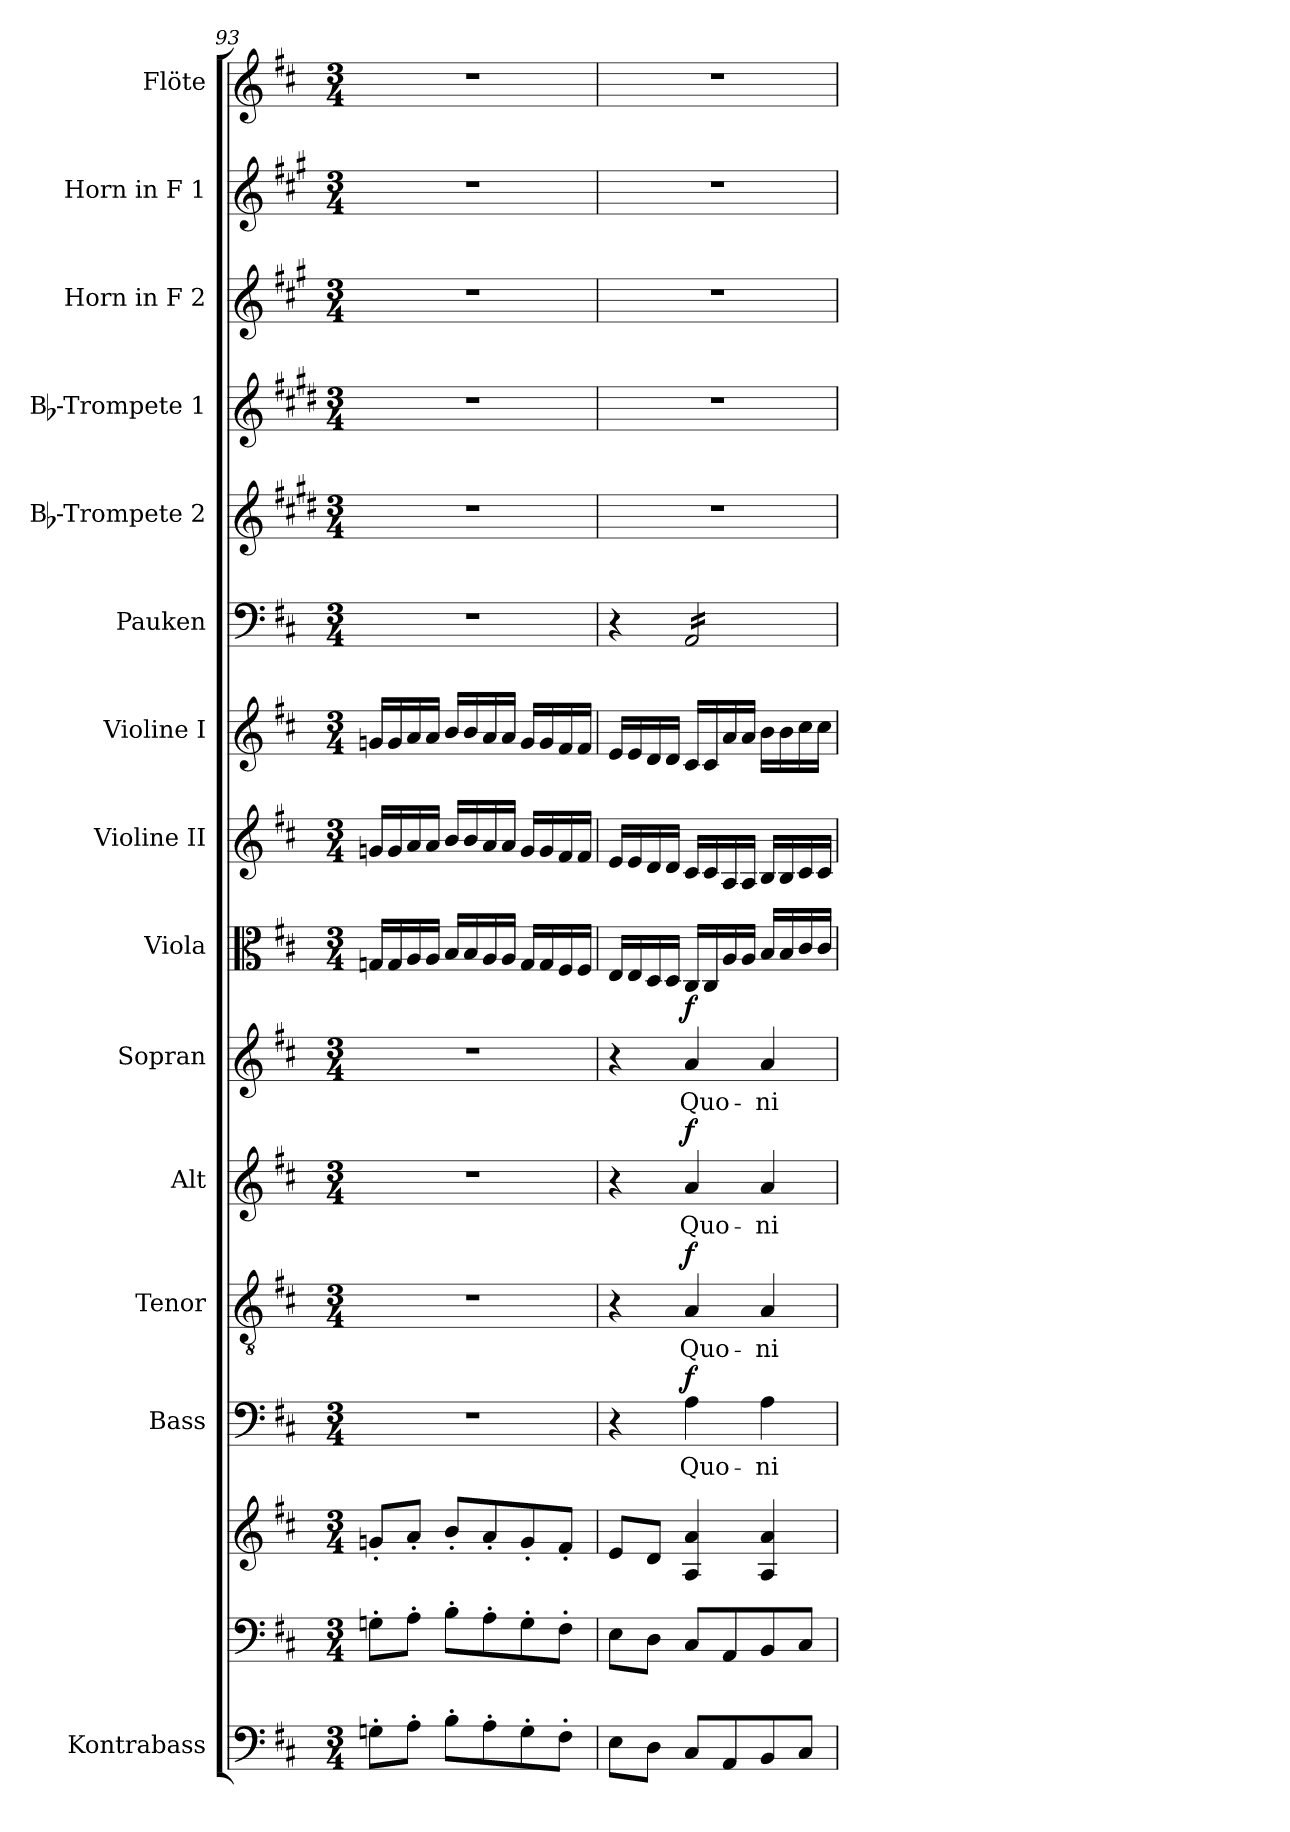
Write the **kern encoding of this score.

**kern	**kern	**kern	**kern	**text	**dynam	**kern	**text	**dynam	**kern	**text	**dynam	**kern	**text	**dynam	**kern	**kern	**kern	**kern	**kern	**kern	**kern	**kern	**kern
*part15	*part14	*part14	*part13	*part13	*part13	*part12	*part12	*part12	*part11	*part11	*part11	*part10	*part10	*part10	*part9	*part8	*part7	*part6	*part5	*part4	*part3	*part2	*part1
*staff16	*staff15	*staff14	*staff13	*staff13	*staff13	*staff12	*staff12	*staff12	*staff11	*staff11	*staff11	*staff10	*staff10	*staff10	*staff9	*staff8	*staff7	*staff6	*staff5	*staff4	*staff3	*staff2	*staff1
*I"Kontrabass	*	*	*I"Bass	*	*	*I"Tenor	*	*	*I"Alt	*	*	*I"Sopran	*	*	*I"Viola	*I"Violine II	*I"Violine I	*I"Pauken	*I"Bb-Trompete 2	*I"Bb-Trompete 1	*I"Horn in F 2	*I"Horn in F 1	*I"Flöte
*I'Kb.	*	*	*I'B.	*	*	*I'T.	*	*	*I'A.	*	*	*I'S.	*	*	*I'Vla.	*I'Vl. II	*I'Vl. I	*I'Pk.	*I'Bb Trp. 2	*I'Bb Trp. 1	*	*	*I'Fl.
*clefF4	*clefF4	*clefG2	*clefF4	*	*	*clefGv2	*	*	*clefG2	*	*	*clefG2	*	*	*clefC3	*clefG2	*clefG2	*clefF4	*clefG2	*clefG2	*clefG2	*clefG2	*clefG2
*ITrd7c12	*	*	*	*	*	*	*	*	*	*	*	*	*	*	*	*	*	*	*ITrd1c2	*ITrd1c2	*ITrd4c7	*ITrd4c7	*
*k[f#c#]	*k[f#c#]	*k[f#c#]	*k[f#c#]	*	*	*k[f#c#]	*	*	*k[f#c#]	*	*	*k[f#c#]	*	*	*k[f#c#]	*k[f#c#]	*k[f#c#]	*k[f#c#]	*k[f#c#]	*k[f#c#]	*k[f#c#]	*k[f#c#]	*k[f#c#]
*D:	*D:	*D:	*D:	*	*	*D:	*	*	*D:	*	*	*D:	*	*	*D:	*D:	*D:	*D:	*D:	*D:	*D:	*D:	*D:
*M3/4	*M3/4	*M3/4	*M3/4	*	*	*M3/4	*	*	*M3/4	*	*	*M3/4	*	*	*M3/4	*M3/4	*M3/4	*M3/4	*M3/4	*M3/4	*M3/4	*M3/4	*M3/4
=93	=93	=93	=93	=93	=93	=93	=93	=93	=93	=93	=93	=93	=93	=93	=93	=93	=93	=93	=93	=93	=93	=93	=93
8GGn'>\L	8Gn'>\L	8gn'</L	2.r	.	.	2.r	.	.	2.r	.	.	2.r	.	.	16Gn/LL	16gn/LL	16gn/LL	2.r	2.r	2.r	2.r	2.r	2.r
.	.	.	.	.	.	.	.	.	.	.	.	.	.	.	16G/	16g/	16g/	.	.	.	.	.	.
8AA'>\J	8A'>\J	8a'</J	.	.	.	.	.	.	.	.	.	.	.	.	16A/	16a/	16a/	.	.	.	.	.	.
.	.	.	.	.	.	.	.	.	.	.	.	.	.	.	16A/JJ	16a/JJ	16a/JJ	.	.	.	.	.	.
8BB'>\L	8B'>\L	8b'</L	.	.	.	.	.	.	.	.	.	.	.	.	16B/LL	16b/LL	16b/LL	.	.	.	.	.	.
.	.	.	.	.	.	.	.	.	.	.	.	.	.	.	16B/	16b/	16b/	.	.	.	.	.	.
8AA'>\	8A'>\	8a'</	.	.	.	.	.	.	.	.	.	.	.	.	16A/	16a/	16a/	.	.	.	.	.	.
.	.	.	.	.	.	.	.	.	.	.	.	.	.	.	16A/JJ	16a/JJ	16a/JJ	.	.	.	.	.	.
8GG'>\	8G'>\	8g'</	.	.	.	.	.	.	.	.	.	.	.	.	16G/LL	16g/LL	16g/LL	.	.	.	.	.	.
.	.	.	.	.	.	.	.	.	.	.	.	.	.	.	16G/	16g/	16g/	.	.	.	.	.	.
8FF#'>\J	8F#'>\J	8f#'</J	.	.	.	.	.	.	.	.	.	.	.	.	16F#/	16f#/	16f#/	.	.	.	.	.	.
.	.	.	.	.	.	.	.	.	.	.	.	.	.	.	16F#/JJ	16f#/JJ	16f#/JJ	.	.	.	.	.	.
=94	=94	=94	=94	=94	=94	=94	=94	=94	=94	=94	=94	=94	=94	=94	=94	=94	=94	=94	=94	=94	=94	=94	=94
8EE\L	8E\L	8e/L	4r	.	.	4r	.	.	4r	.	.	4r	.	.	16E/LL	16e/LL	16e/LL	4r	2.r	2.r	2.r	2.r	2.r
.	.	.	.	.	.	.	.	.	.	.	.	.	.	.	16E/	16e/	16e/	.	.	.	.	.	.
8DD\J	8D\J	8d/J	.	.	.	.	.	.	.	.	.	.	.	.	16D/	16d/	16d/	.	.	.	.	.	.
.	.	.	.	.	.	.	.	.	.	.	.	.	.	.	16D/JJ	16d/JJ	16d/JJ	.	.	.	.	.	.
!	!	!	!	!LO:LY:b	!LO:DY:a	!	!LO:LY:b	!LO:DY:a	!	!LO:LY:b	!LO:DY:a	!	!LO:LY:b	!LO:DY:a	!	!	!	!	!	!	!	!	!
*	*	*	*	*	*	*	*	*	*	*	*	*	*	*	*	*	*	*tremolo	*	*	*	*	*
8CC#/L	8C#/L	4A/ 4a/	4A\	Quo-	f	4A/	Quo-	f	4a/	Quo-	f	4a/	Quo-	f	16C#/LL	16c#/LL	16c#/LL	16AA/LL	.	.	.	.	.
.	.	.	.	.	.	.	.	.	.	.	.	.	.	.	16C#/	16c#/	16c#/	16AA/	.	.	.	.	.
8AAA/	8AA/	.	.	.	.	.	.	.	.	.	.	.	.	.	16A/	16A/	16a/	16AA/	.	.	.	.	.
.	.	.	.	.	.	.	.	.	.	.	.	.	.	.	16A/JJ	16A/JJ	16a/JJ	16AA/	.	.	.	.	.
!	!	!	!	!LO:LY:b	!	!	!LO:LY:b	!	!	!LO:LY:b	!	!	!LO:LY:b	!	!	!	!	!	!	!	!	!	!
8BBB/	8BB/	4A/ 4a/	4A\	-ni-	.	4A/	-ni-	.	4a/	-ni-	.	4a/	-ni-	.	16B/LL	16B/LL	16b\LL	16AA/	.	.	.	.	.
.	.	.	.	.	.	.	.	.	.	.	.	.	.	.	16B/	16B/	16b\	16AA/	.	.	.	.	.
8CC#/J	8C#/J	.	.	.	.	.	.	.	.	.	.	.	.	.	16c#/	16c#/	16cc#\	16AA/	.	.	.	.	.
.	.	.	.	.	.	.	.	.	.	.	.	.	.	.	16c#/JJ	16c#/JJ	16cc#\JJ	16AA/JJ	.	.	.	.	.
*	*	*	*	*	*	*	*	*	*	*	*	*	*	*	*	*	*	*Xtremolo	*	*	*	*	*
=	=	=	=	=	=	=	=	=	=	=	=	=	=	=	=	=	=	=	=	=	=	=	=
*-	*-	*-	*-	*-	*-	*-	*-	*-	*-	*-	*-	*-	*-	*-	*-	*-	*-	*-	*-	*-	*-	*-	*-
